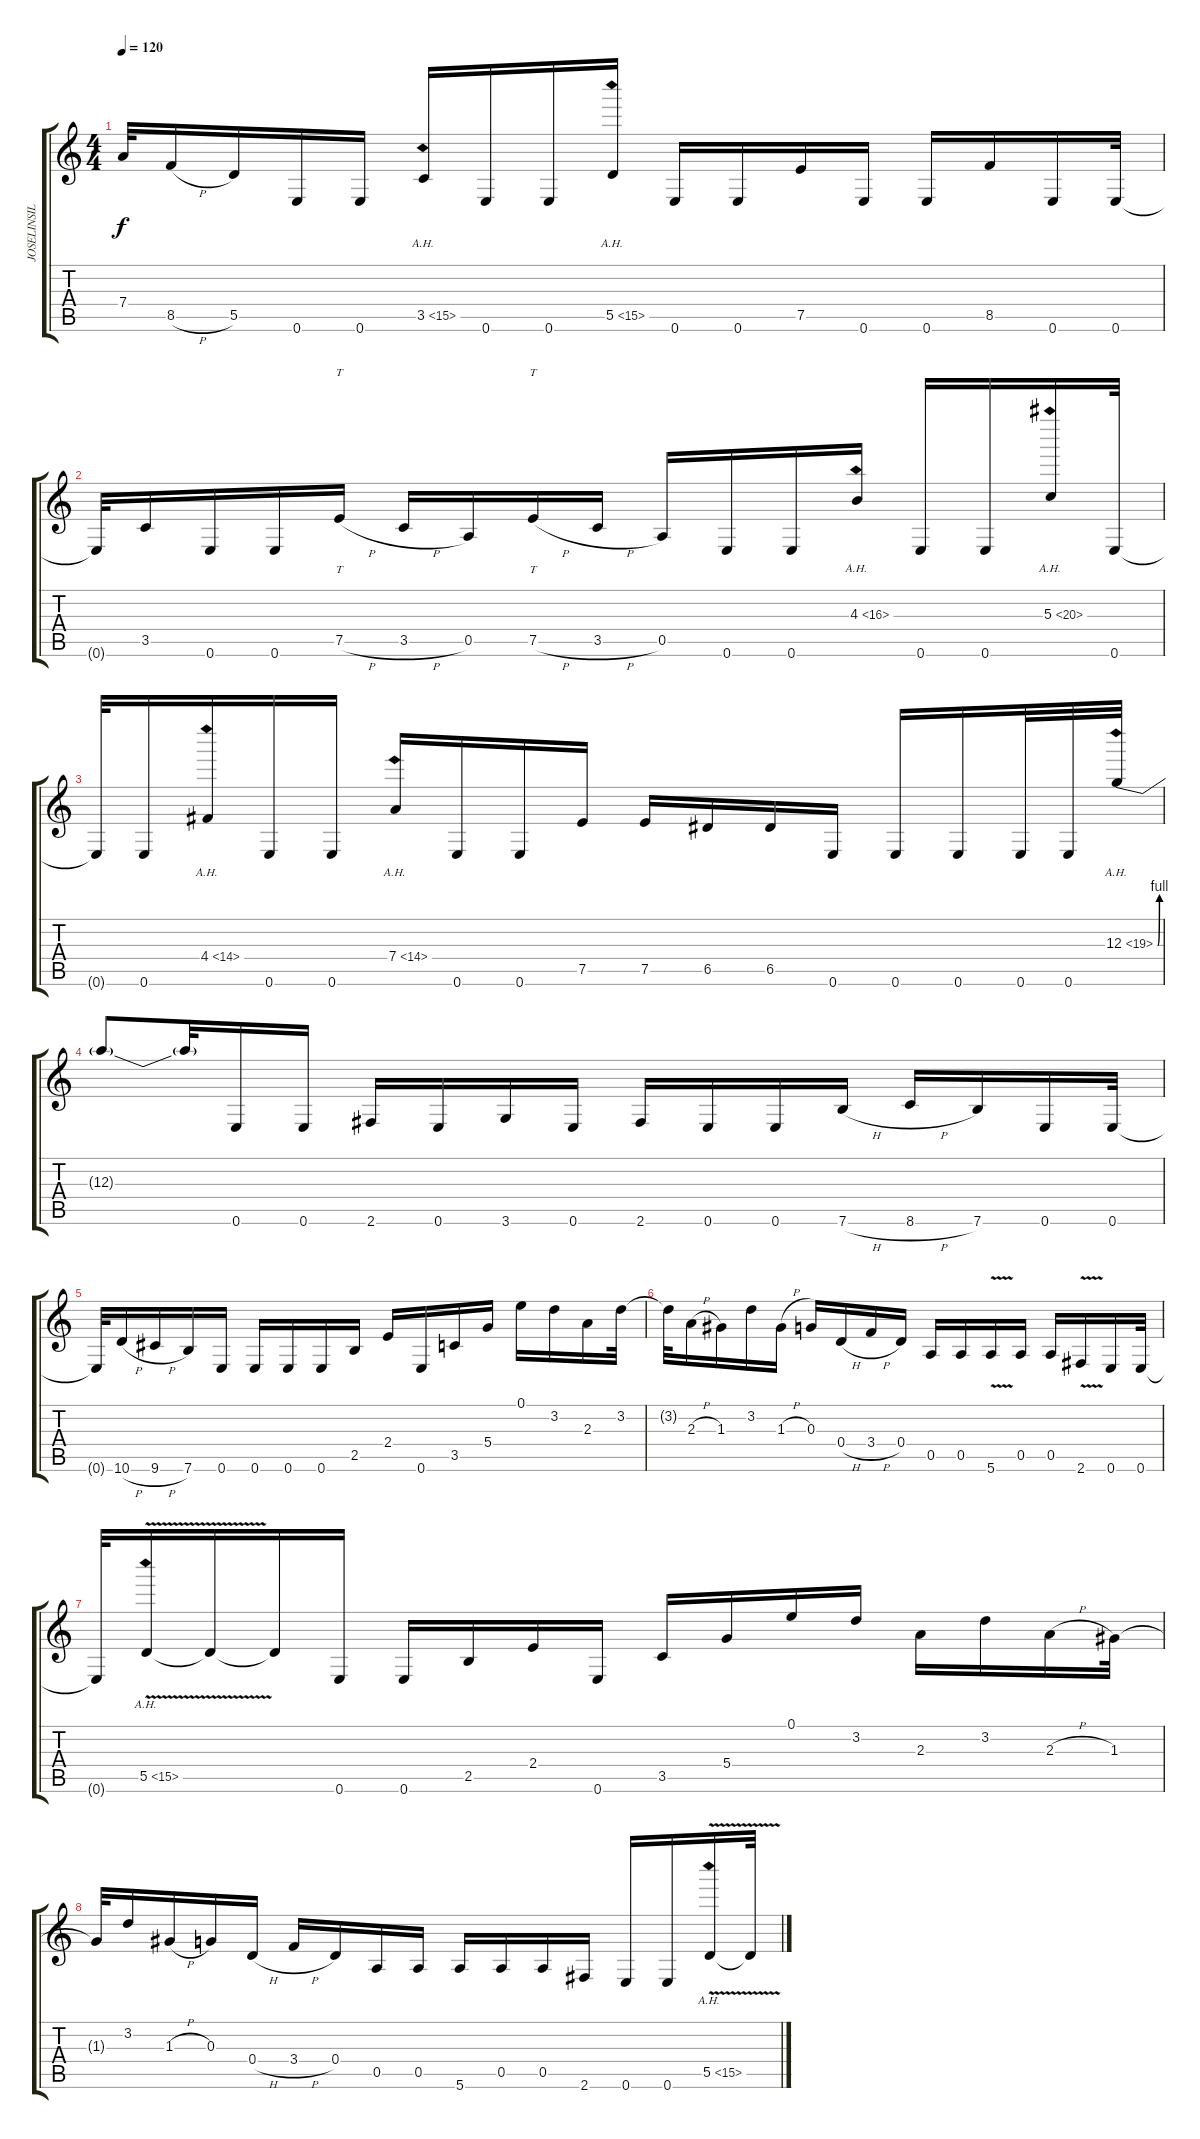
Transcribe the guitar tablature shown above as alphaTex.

\track ("JOSELINSILLO" "JOSELINSIL") {instrument distortionguitar}
\staff {score tabs}
\tuning (E4 B3 G3 D3 A2 E2) {hide}
\ts (4 4)
\tempo 120
\clef g2
\ks c
7.4{t}.32{dy f} 8.5{h}.16 5.5.16 0.6.16 0.6.16 3.5{ah 12}.16 0.6.16 0.6.16 5.5{ah 10}.16 0.6.16 0.6.16 7.5.16 0.6.16 0.6.16 8.5.16 0.6.16 0.6.32 |
0.6{t}.32 3.5.16 0.6.16 0.6.16 7.5{h}.16{tt} 3.5{h}.16 0.5.16 7.5{h}.16{tt} 3.5{h}.16 0.5.16 0.6.16 0.6.16 4.3{ah 12}.16 0.6.16 0.6.16 5.3{ah 15}.16 0.6.32 |
0.6{t}.32 0.6.16 4.4{ah 10}.16 0.6.16 0.6.16 7.4{ah 7}.16 0.6.16 0.6.16 7.5.16 7.5.16 6.5.16 6.5.16 0.6.16 0.6.16 0.6.16 0.6.32 0.6.32 12.3{be (bend 0 0 60 4) ah 7}.32 |
12.3{t}.8 12.3{t}.32 0.6.16 0.6.16 2.6.16 0.6.16 3.6.16 0.6.16 2.6.16 0.6.16 0.6.16 7.6{h}.16 8.6{h}.16 7.6.16 0.6.16 0.6.32 |
0.6{t}.32 10.6{h}.16 9.6{h}.16 7.6.16 0.6.16 0.6.16 0.6.16 0.6.16 2.5.16 2.4.16 0.6.16 3.5.16 5.4.16 0.1.16 3.2.16 2.3.16 3.2.32 |
3.2{t}.32 2.3{h}.16 1.3.16 3.2.16 1.3{h}.16 0.3.16 0.4{h}.16 3.4{h}.16 0.4.16 0.5.16 0.5.16 5.6{v}.16 0.5.16 0.5.16 2.6{v}.16 0.6.16 0.6.32 |
0.6{t}.32 5.5{ah 10 v}.16 5.5{t}.16 5.5{t}.16 0.6.16 0.6.16 2.5.16 2.4.16 0.6.16 3.5.16 5.4.16 0.1.16 3.2.16 2.3.16 3.2.16 2.3{h}.16 1.3.32 |
1.3{t}.32 3.2.16 1.3{h}.16 0.3.16 0.4{h}.16 3.4{h}.16 0.4.16 0.5.16 0.5.16 5.6.16 0.5.16 0.5.16 2.6.16 0.6.16 0.6.16 5.5{ah 10 v}.16 5.5{t}.32
